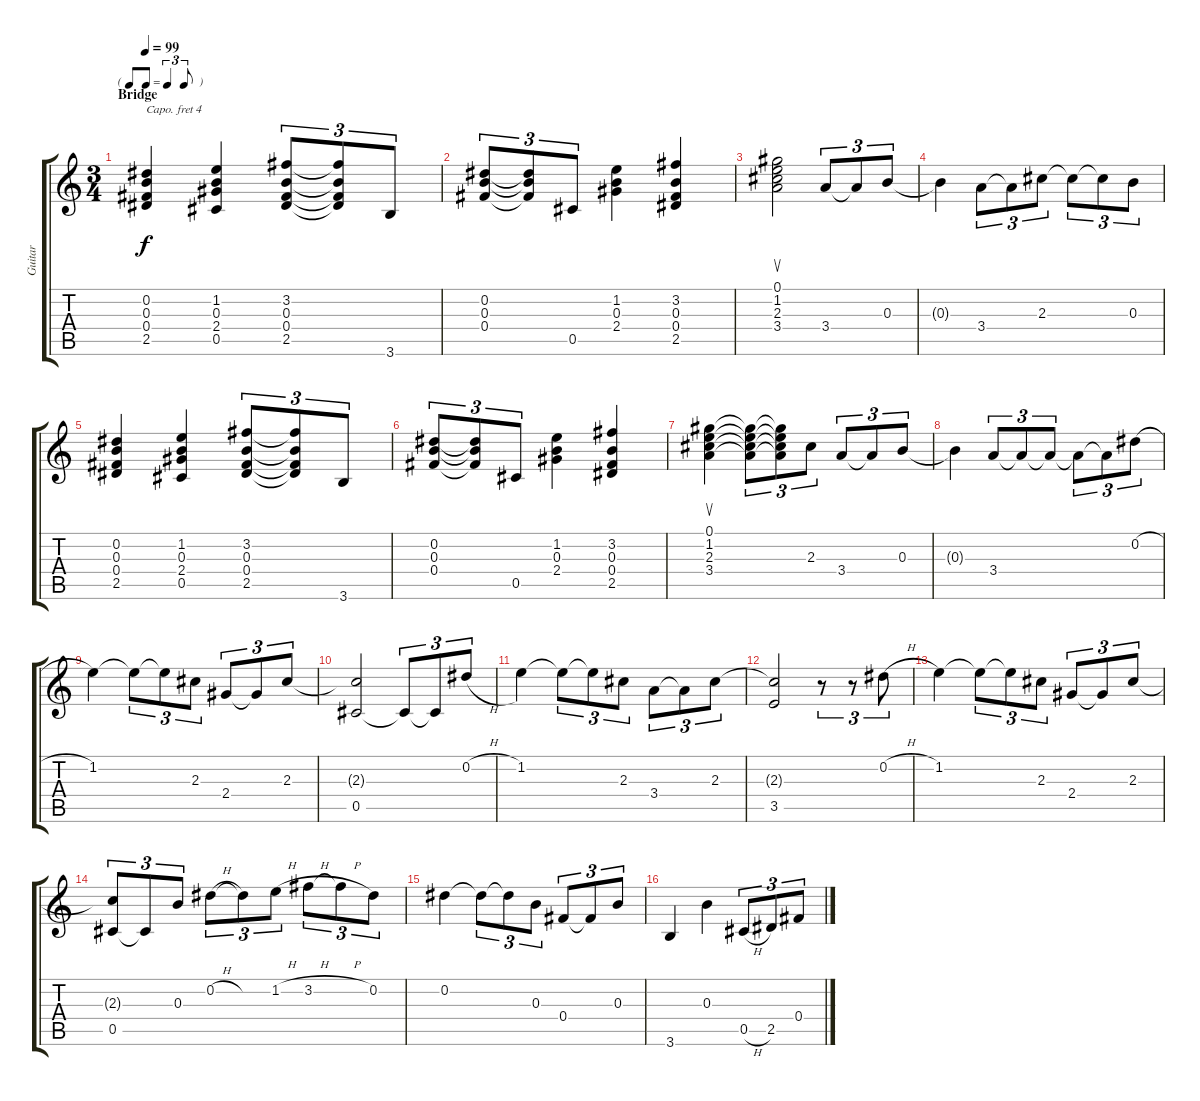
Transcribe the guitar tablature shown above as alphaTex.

\track ("Guitar" "Guitar") {instrument acousticguitarnylon}
\staff {score tabs}
\capo 4
\tuning (E4 B3 G3 D3 A2 E2) {hide}
\ts (3 4)
\tf triplet8th
\section ("" "Bridge")
\tempo 99
\clef g2
\ks c
(0.2 0.3 0.4 2.5).4{dy f} (1.2 0.3 2.4 0.5).4 (3.2 0.3 0.4 2.5).8{tu (3 2)} (3.2{t} 0.3{t} 0.4{t} 2.5{t}).8{tu (3 2)} 3.6.8{tu (3 2)} |
(0.2 0.3 0.4).8{tu (3 2)} (0.2{t} 0.3{t} 0.4{t}).8{tu (3 2)} 0.5.8{tu (3 2)} (1.2 0.3 2.4).4 (3.2 0.3 0.4 2.5).4 |
(0.1 1.2 2.3 3.4).2{su} 3.4.8{tu (3 2)} 3.4{t}.8{tu (3 2)} 0.3.8{tu (3 2)} |
0.3{t}.4 3.4.8{tu (3 2)} 3.4{t}.8{tu (3 2)} 2.3.8{tu (3 2)} 2.3{t}.8{tu (3 2)} 2.3{t}.8{tu (3 2)} 0.3.8{tu (3 2)} |
(0.2 0.3 0.4 2.5).4 (1.2 0.3 2.4 0.5).4 (3.2 0.3 0.4 2.5).8{tu (3 2)} (3.2{t} 0.3{t} 0.4{t} 2.5{t}).8{tu (3 2)} 3.6.8{tu (3 2)} |
(0.2 0.3 0.4).8{tu (3 2)} (0.2{t} 0.3{t} 0.4{t}).8{tu (3 2)} 0.5.8{tu (3 2)} (1.2 0.3 2.4).4 (3.2 0.3 0.4 2.5).4 |
(0.1 1.2 2.3 3.4).4{su} (0.1{t} 1.2{t} 2.3{t} 3.4{t}).8{tu (3 2)} (0.1{t} 1.2{t} 2.3{t} 3.4{t}).8{tu (3 2)} 2.3.8{tu (3 2)} 3.4.8{tu (3 2)} 3.4{t}.8{tu (3 2)} 0.3.8{tu (3 2)} |
0.3{t}.4 3.4.8{tu (3 2)} 3.4{t}.8{tu (3 2)} 3.4{t}.8{tu (3 2)} 3.4{t}.8{tu (3 2)} 3.4{t}.8{tu (3 2)} 0.2{h}.8{tu (3 2)} |
1.2.4 1.2{t}.8{tu (3 2)} 1.2{t}.8{tu (3 2)} 2.3.8{tu (3 2)} 2.4.8{tu (3 2)} 2.4{t}.8{tu (3 2)} 2.3.8{tu (3 2)} |
(2.3{t} 0.5).2 0.5{t}.8{tu (3 2)} 0.5{t}.8{tu (3 2)} 0.2{h}.8{tu (3 2)} |
1.2.4 1.2{t}.8{tu (3 2)} 1.2{t}.8{tu (3 2)} 2.3.8{tu (3 2)} 3.4.8{tu (3 2)} 3.4{t}.8{tu (3 2)} 2.3.8{tu (3 2)} |
(2.3{t} 3.5).2 r.8{tu (3 2)} r.8{tu (3 2)} 0.2{h}.8{tu (3 2)} |
1.2.4 1.2{t}.8{tu (3 2)} 1.2{t}.8{tu (3 2)} 2.3.8{tu (3 2)} 2.4.8{tu (3 2)} 2.4{t}.8{tu (3 2)} 2.3.8{tu (3 2)} |
(2.3{t} 0.5).8{tu (3 2)} 0.5{t}.8{tu (3 2)} 0.3.8{tu (3 2)} 0.2{h}.8{tu (3 2)} 0.2{t}.8{tu (3 2)} 1.2{h}.8{tu (3 2)} 3.2{h}.8{tu (3 2)} 3.2{h t}.8{tu (3 2)} 0.2.8{tu (3 2)} |
0.2.4 0.2{t}.8{tu (3 2)} 0.2{t}.8{tu (3 2)} 0.3.8{tu (3 2)} 0.4.8{tu (3 2)} 0.4{t}.8{tu (3 2)} 0.3.8{tu (3 2)} |
3.6.4 0.3.4 0.5{h}.8{tu (3 2)} 2.5.8{tu (3 2)} 0.4.8{tu (3 2)}
